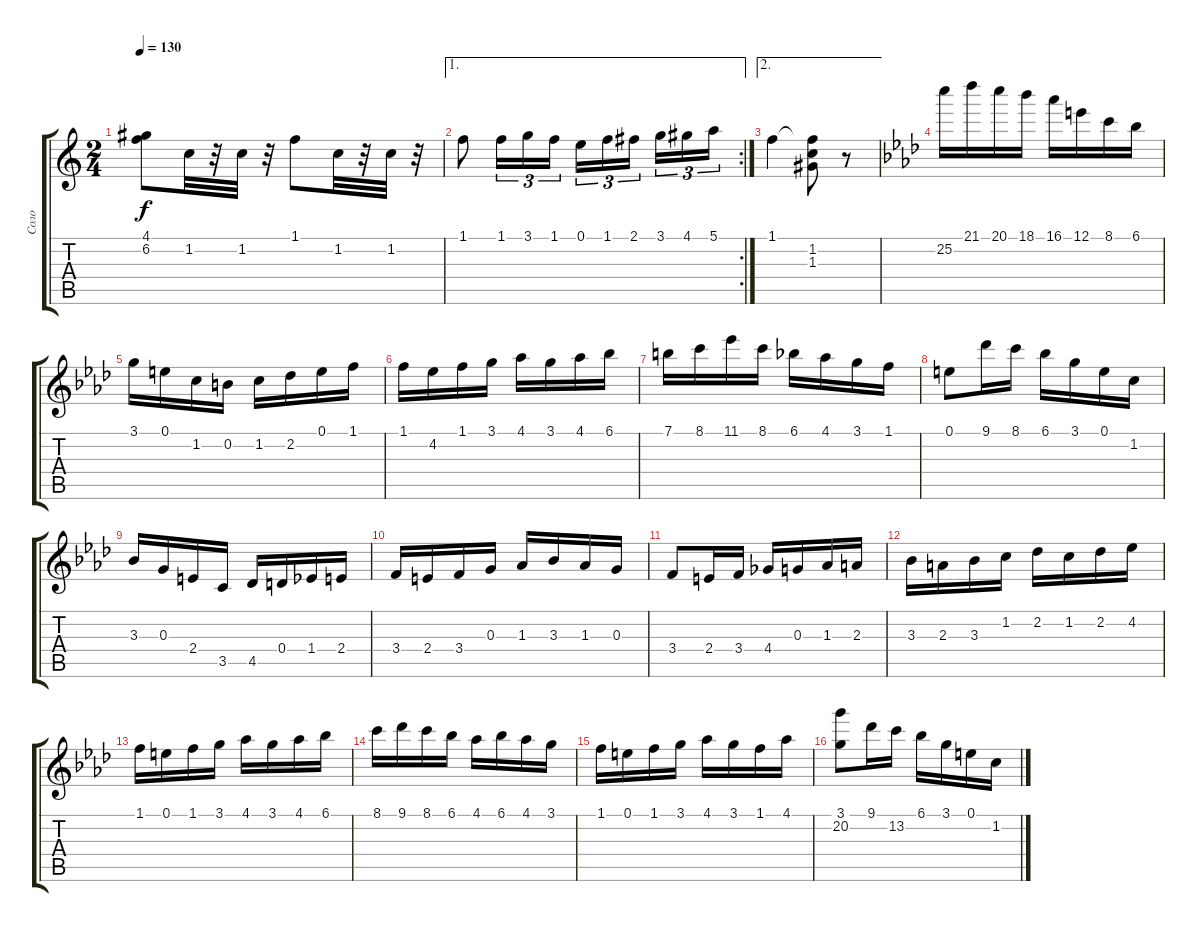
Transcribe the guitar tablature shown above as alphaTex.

\track ("Соло" "Соло") {instrument acousticguitarsteel}
\staff {score tabs}
\tuning (E4 B3 G3 D3 A2 E2) {hide}
\ts (2 4)
\tempo 130
\clef g2
\ks c
(4.1 6.2).8{dy f} 1.2.32 r.32 1.2.32 r.32 1.1.8 1.2.32 r.32 1.2.32 r.32 |
\ae 1
\rc 2
1.1.8 1.1.16{tu (3 2)} 3.1.16{tu (3 2)} 1.1.16{tu (3 2)} 0.1.16{tu (3 2)} 1.1.16{tu (3 2)} 2.1.16{tu (3 2)} 3.1.16{tu (3 2)} 4.1.16{tu (3 2)} 5.1.16{tu (3 2)} |
\ae 2
1.1.4 (1.1{t} 1.2 1.3).8 r.8 |
\ks ab
25.2.16{volume 12 instrument tangoaccordion} 21.1.16 20.1.16 18.1.16 16.1.16 12.1.16 8.1.16 6.1.16 |
3.1.16 0.1.16 1.2.16 0.2.16 1.2.16 2.2.16 0.1.16 1.1.16 |
1.1.16 4.2.16 1.1.16 3.1.16 4.1.16 3.1.16 4.1.16 6.1.16 |
7.1.16 8.1.16 11.1.16 8.1.16 6.1.16 4.1.16 3.1.16 1.1.16 |
0.1.8 9.1.16 8.1.16 6.1.16 3.1.16 0.1.16 1.2.16 |
3.3.16 0.3.16 2.4.16 3.5.16 4.5.16 0.4.16 1.4.16 2.4.16 |
3.4.16 2.4.16 3.4.16 0.3.16 1.3.16 3.3.16 1.3.16 0.3.16 |
3.4.8 2.4.16 3.4.16 4.4.16 0.3.16 1.3.16 2.3.16 |
3.3.16 2.3.16 3.3.16 1.2.16 2.2.16 1.2.16 2.2.16 4.2.16 |
1.1.16 0.1.16 1.1.16 3.1.16 4.1.16 3.1.16 4.1.16 6.1.16 |
8.1.16 9.1.16 8.1.16 6.1.16 4.1.16 6.1.16 4.1.16 3.1.16 |
1.1.16 0.1.16 1.1.16 3.1.16 4.1.16 3.1.16 1.1.16 4.1.16 |
(3.1 20.2).8 9.1.16 13.2.16 6.1.16 3.1.16 0.1.16 1.2.16
